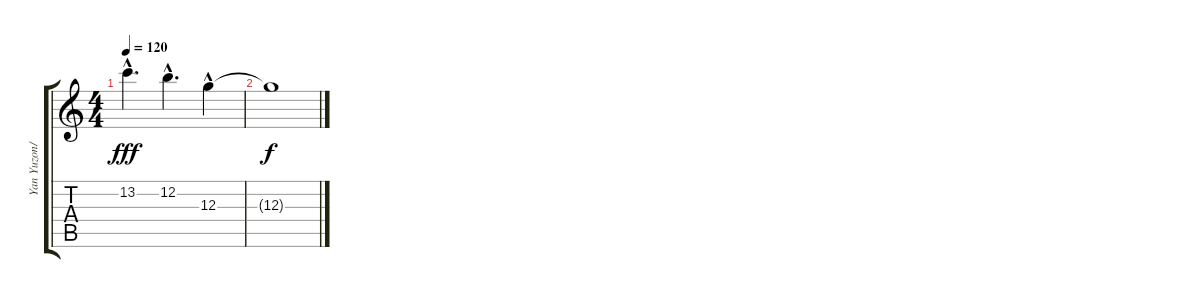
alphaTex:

\track ("Yan Yuzon/Lead" "Yan Yuzon/") {instrument electricguitarclean}
\staff {score tabs}
\tuning (E4 B3 G3 D3 A2 E2) {hide}
\ts (4 4)
\tempo 120
\clef g2
\ks c
13.2{hac}.4{d dy fff} 12.2{hac}.4{d} 12.3{hac}.4 |
12.3{t}.1{dy f}
